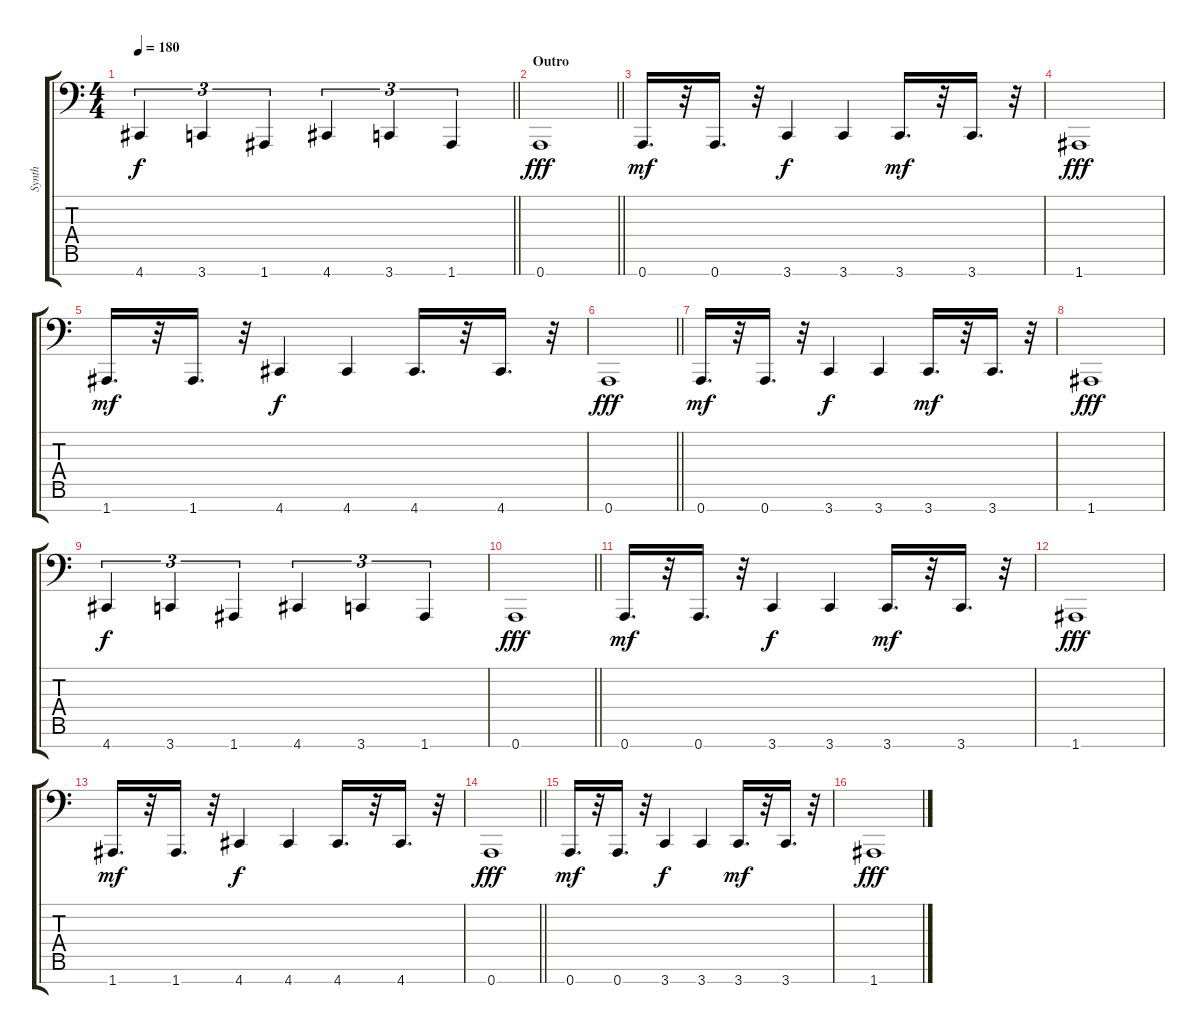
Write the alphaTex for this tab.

\track ("Synth" "Synth") {instrument lead2sawtooth}
\staff {score tabs}
\tuning (E4 B3 G3 D3 A2 E2 A1) {hide}
\ts (4 4)
\tempo 180
\clef f4
\barLineRight lightlight
\ks c
4.7.4{tu (3 2) dy f} 3.7.4{tu (3 2)} 1.7.4{tu (3 2)} 4.7.4{tu (3 2)} 3.7.4{tu (3 2)} 1.7.4{tu (3 2)} |
\section ("" "Outro")
\barLineRight lightlight
0.7.1{dy fff} |
0.7.16{d dy mf} r.32 0.7.16{d} r.32 3.7.4{dy f} 3.7.4 3.7.16{d dy mf} r.32 3.7.16{d} r.32 |
1.7.1{dy fff} |
1.7.16{d dy mf} r.32 1.7.16{d} r.32 4.7.4{dy f} 4.7.4 4.7.16{d} r.32 4.7.16{d} r.32 |
\barLineRight lightlight
0.7.1{dy fff} |
0.7.16{d dy mf} r.32 0.7.16{d} r.32 3.7.4{dy f} 3.7.4 3.7.16{d dy mf} r.32 3.7.16{d} r.32 |
1.7.1{dy fff} |
4.7.4{tu (3 2) dy f} 3.7.4{tu (3 2)} 1.7.4{tu (3 2)} 4.7.4{tu (3 2)} 3.7.4{tu (3 2)} 1.7.4{tu (3 2)} |
\barLineRight lightlight
0.7.1{dy fff} |
0.7.16{d dy mf} r.32 0.7.16{d} r.32 3.7.4{dy f} 3.7.4 3.7.16{d dy mf} r.32 3.7.16{d} r.32 |
1.7.1{dy fff} |
1.7.16{d dy mf} r.32 1.7.16{d} r.32 4.7.4{dy f} 4.7.4 4.7.16{d} r.32 4.7.16{d} r.32 |
\barLineRight lightlight
0.7.1{dy fff} |
0.7.16{d dy mf} r.32 0.7.16{d} r.32 3.7.4{dy f} 3.7.4 3.7.16{d dy mf} r.32 3.7.16{d} r.32 |
1.7.1{dy fff}
